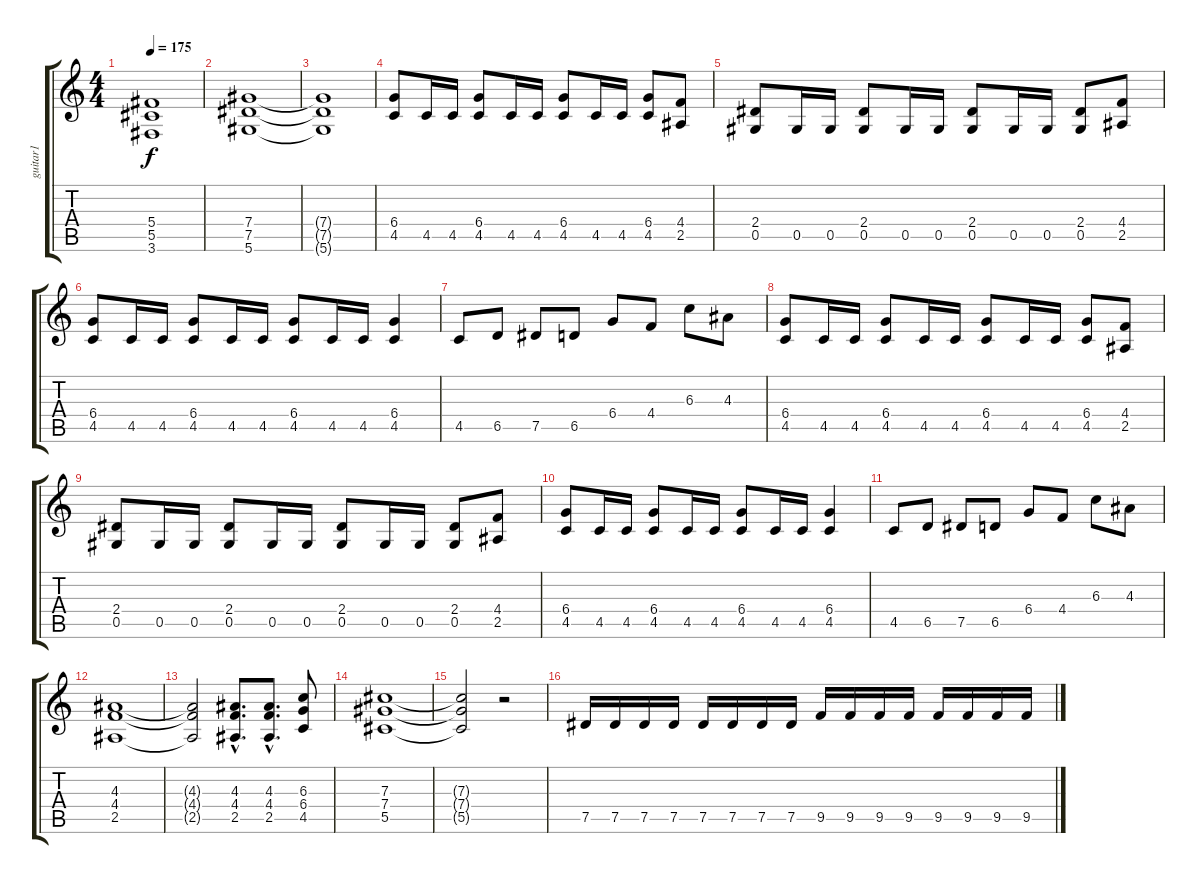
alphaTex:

\track ("guitar1" "guitar1") {instrument overdrivenguitar}
\staff {score tabs}
\tuning (Eb4 Bb3 Gb3 Db3 Ab2 Eb2) {hide}
\ts (4 4)
\tempo 175
\clef g2
\ks c
(5.4{t} 5.5{t} 3.6{t}).1{dy f} |
(7.4 7.5 5.6).1 |
(7.4{t} 7.5{t} 5.6{t}).1 |
(6.4 4.5).8 4.5.16 4.5.16 (6.4 4.5).8 4.5.16 4.5.16 (6.4 4.5).8 4.5.16 4.5.16 (6.4 4.5).8 (4.4 2.5).8 |
(2.4 0.5).8 0.5.16 0.5.16 (2.4 0.5).8 0.5.16 0.5.16 (2.4 0.5).8 0.5.16 0.5.16 (2.4 0.5).8 (4.4 2.5).8 |
(6.4 4.5).8 4.5.16 4.5.16 (6.4 4.5).8 4.5.16 4.5.16 (6.4 4.5).8 4.5.16 4.5.16 (6.4 4.5).4 |
4.5.8 6.5.8 7.5.8 6.5.8 6.4.8 4.4.8 6.3.8 4.3.8 |
(6.4 4.5).8 4.5.16 4.5.16 (6.4 4.5).8 4.5.16 4.5.16 (6.4 4.5).8 4.5.16 4.5.16 (6.4 4.5).8 (4.4 2.5).8 |
(2.4 0.5).8 0.5.16 0.5.16 (2.4 0.5).8 0.5.16 0.5.16 (2.4 0.5).8 0.5.16 0.5.16 (2.4 0.5).8 (4.4 2.5).8 |
(6.4 4.5).8 4.5.16 4.5.16 (6.4 4.5).8 4.5.16 4.5.16 (6.4 4.5).8 4.5.16 4.5.16 (6.4 4.5).4 |
4.5.8 6.5.8 7.5.8 6.5.8 6.4.8 4.4.8 6.3.8 4.3.8 |
(4.3 4.4 2.5).1 |
(4.3{t} 4.4{t} 2.5{t}).2 (4.3{hac} 4.4{hac} 2.5{hac}).8{d} (4.3{hac} 4.4{hac} 2.5{hac}).8{d} (6.3 6.4 4.5).8 |
(7.3 7.4 5.5).1 |
(7.3{t} 7.4{t} 5.5{t}).2 r.2 |
7.5.16 7.5.16 7.5.16 7.5.16 7.5.16 7.5.16 7.5.16 7.5.16 9.5.16 9.5.16 9.5.16 9.5.16 9.5.16 9.5.16 9.5.16 9.5.16
